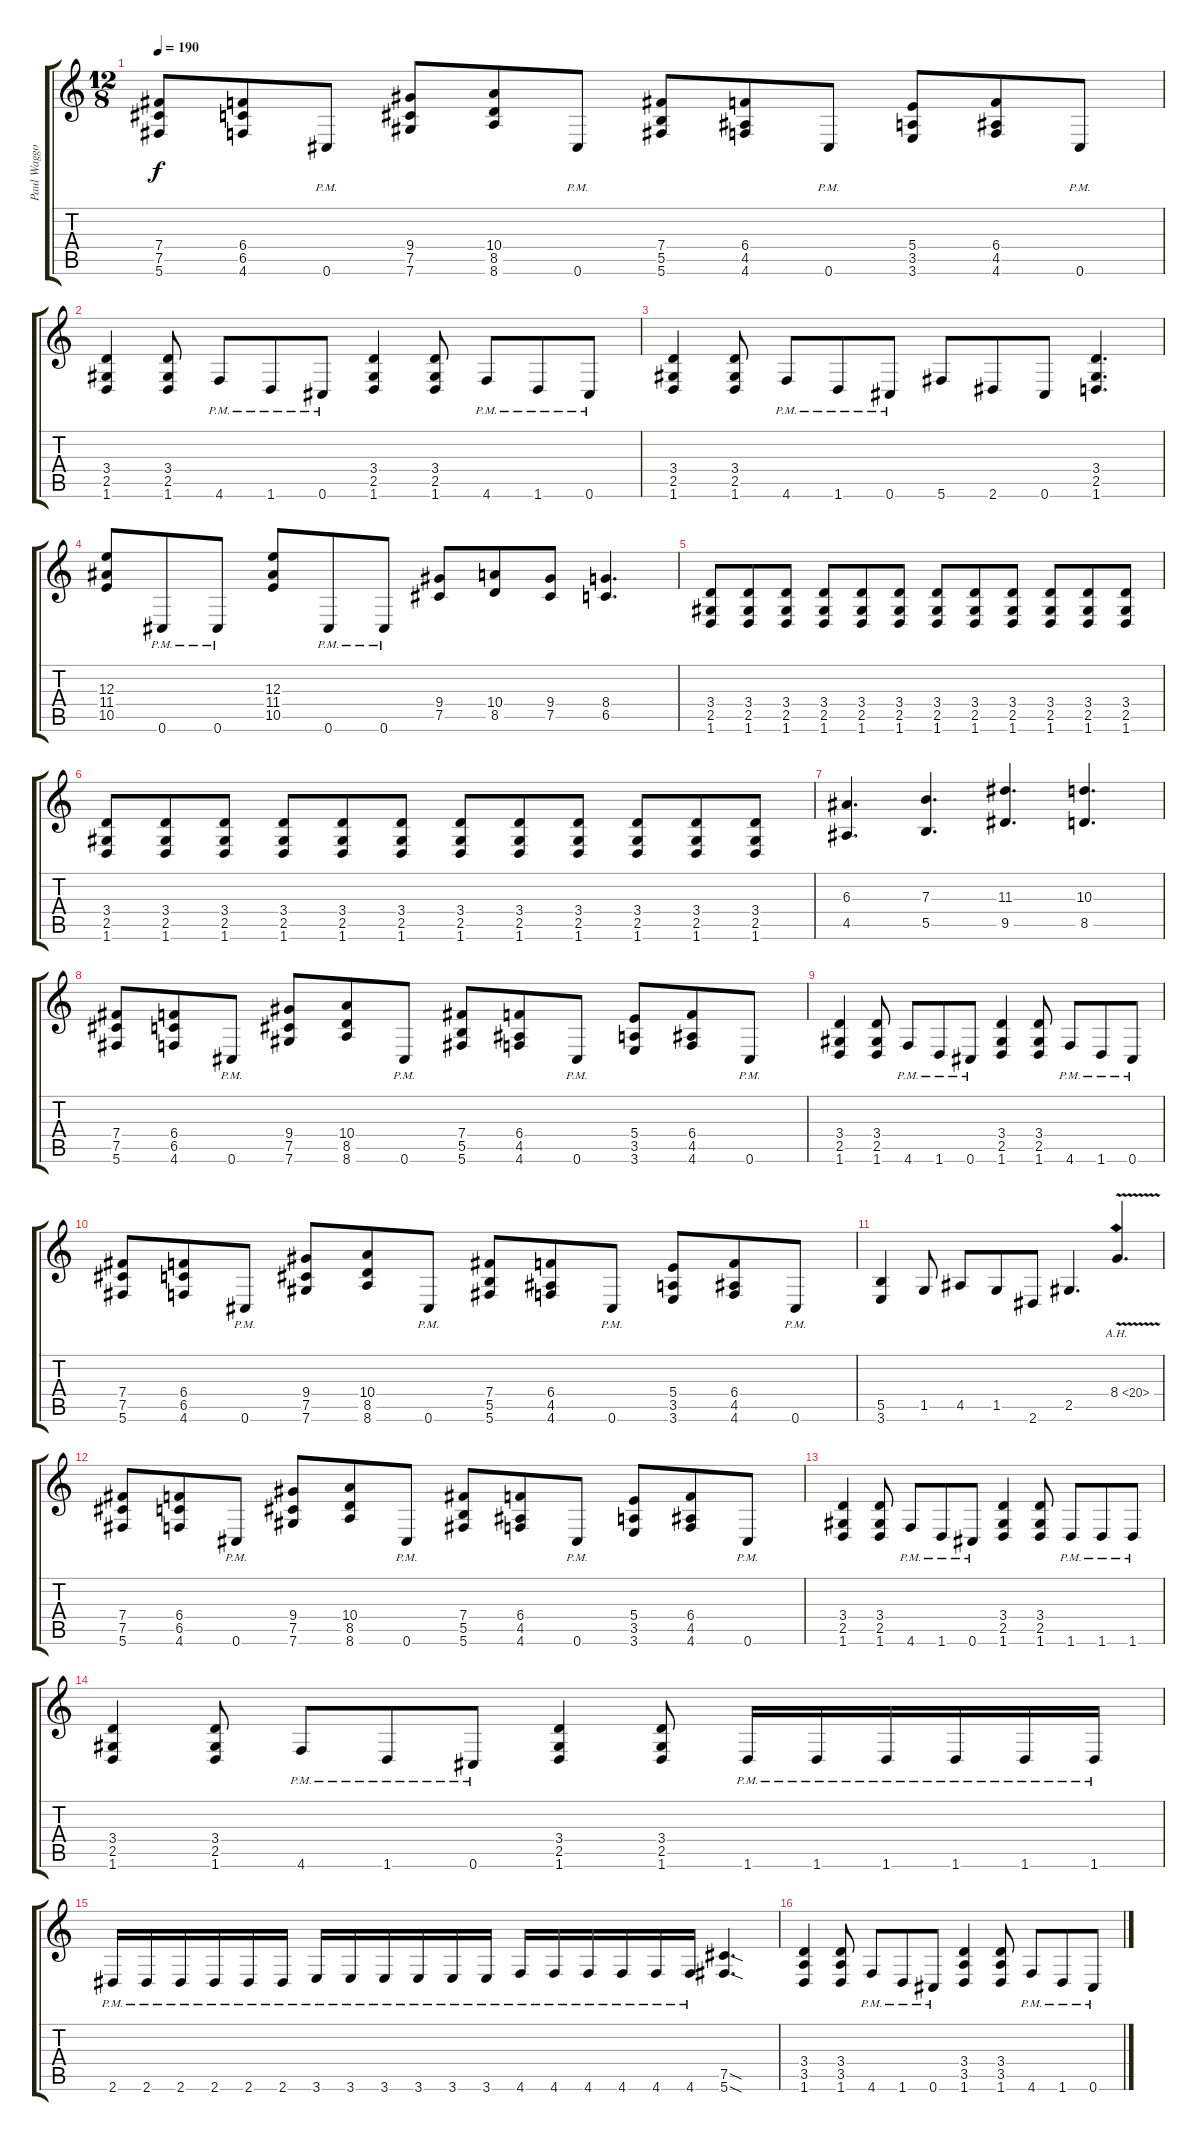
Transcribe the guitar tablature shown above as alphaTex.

\track ("Paul Waggoner" "Paul Waggo") {instrument overdrivenguitar}
\staff {score tabs}
\tuning (Db4 Ab3 E3 B2 Gb2 Db2) {hide}
\ts (12 8)
\tempo 190
\clef g2
\ks c
(7.4 7.5 5.6).8{dy f} (6.4 6.5 4.6).8 0.6{pm}.8 (9.4 7.5 7.6).8 (10.4 8.5 8.6).8 0.6{pm}.8 (7.4 5.5 5.6).8 (6.4 4.5 4.6).8 0.6{pm}.8 (5.4 3.5 3.6).8 (6.4 4.5 4.6).8 0.6{pm}.8 |
(3.4 2.5 1.6).4 (3.4 2.5 1.6).8 4.6{pm}.8 1.6{pm}.8 0.6{pm}.8 (3.4 2.5 1.6).4 (3.4 2.5 1.6).8 4.6{pm}.8 1.6{pm}.8 0.6{pm}.8 |
(3.4 2.5 1.6).4 (3.4 2.5 1.6).8 4.6{pm}.8 1.6{pm}.8 0.6{pm}.8 5.6.8 2.6.8 0.6.8 (3.4 2.5 1.6).4{d} |
(12.3 11.4 10.5).8 0.6{pm}.8 0.6{pm}.8 (12.3 11.4 10.5).8 0.6{pm}.8 0.6{pm}.8 (9.4 7.5).8 (10.4 8.5).8 (9.4 7.5).8 (8.4 6.5).4{d} |
(3.4 2.5 1.6).8 (3.4 2.5 1.6).8 (3.4 2.5 1.6).8 (3.4 2.5 1.6).8 (3.4 2.5 1.6).8 (3.4 2.5 1.6).8 (3.4 2.5 1.6).8 (3.4 2.5 1.6).8 (3.4 2.5 1.6).8 (3.4 2.5 1.6).8 (3.4 2.5 1.6).8 (3.4 2.5 1.6).8 |
(3.4 2.5 1.6).8 (3.4 2.5 1.6).8 (3.4 2.5 1.6).8 (3.4 2.5 1.6).8 (3.4 2.5 1.6).8 (3.4 2.5 1.6).8 (3.4 2.5 1.6).8 (3.4 2.5 1.6).8 (3.4 2.5 1.6).8 (3.4 2.5 1.6).8 (3.4 2.5 1.6).8 (3.4 2.5 1.6).8 |
(6.3 4.5).4{d} (7.3 5.5).4{d} (11.3 9.5).4{d} (10.3 8.5).4{d} |
(7.4 7.5 5.6).8 (6.4 6.5 4.6).8 0.6{pm}.8 (9.4 7.5 7.6).8 (10.4 8.5 8.6).8 0.6{pm}.8 (7.4 5.5 5.6).8 (6.4 4.5 4.6).8 0.6{pm}.8 (5.4 3.5 3.6).8 (6.4 4.5 4.6).8 0.6{pm}.8 |
(3.4 2.5 1.6).4 (3.4 2.5 1.6).8 4.6{pm}.8 1.6{pm}.8 0.6{pm}.8 (3.4 2.5 1.6).4 (3.4 2.5 1.6).8 4.6{pm}.8 1.6{pm}.8 0.6{pm}.8 |
(7.4 7.5 5.6).8 (6.4 6.5 4.6).8 0.6{pm}.8 (9.4 7.5 7.6).8 (10.4 8.5 8.6).8 0.6{pm}.8 (7.4 5.5 5.6).8 (6.4 4.5 4.6).8 0.6{pm}.8 (5.4 3.5 3.6).8 (6.4 4.5 4.6).8 0.6{pm}.8 |
(5.5 3.6).4 1.5.8 4.5.8 1.5.8 2.6.8 2.5.4{d} 8.4{ah 12 v}.4{d} |
(7.4 7.5 5.6).8 (6.4 6.5 4.6).8 0.6{pm}.8 (9.4 7.5 7.6).8 (10.4 8.5 8.6).8 0.6{pm}.8 (7.4 5.5 5.6).8 (6.4 4.5 4.6).8 0.6{pm}.8 (5.4 3.5 3.6).8 (6.4 4.5 4.6).8 0.6{pm}.8 |
(3.4 2.5 1.6).4 (3.4 2.5 1.6).8 4.6{pm}.8 1.6{pm}.8 0.6{pm}.8 (3.4 2.5 1.6).4 (3.4 2.5 1.6).8 1.6{pm}.8 1.6{pm}.8 1.6{pm}.8 |
(3.4 2.5 1.6).4 (3.4 2.5 1.6).8 4.6{pm}.8 1.6{pm}.8 0.6{pm}.8 (3.4 2.5 1.6).4 (3.4 2.5 1.6).8 1.6{pm}.16 1.6{pm}.16 1.6{pm}.16 1.6{pm}.16 1.6{pm}.16 1.6{pm}.16 |
2.6{pm}.16 2.6{pm}.16 2.6{pm}.16 2.6{pm}.16 2.6{pm}.16 2.6{pm}.16 3.6{pm}.16 3.6{pm}.16 3.6{pm}.16 3.6{pm}.16 3.6{pm}.16 3.6{pm}.16 4.6{pm}.16 4.6{pm}.16 4.6{pm}.16 4.6{pm}.16 4.6{pm}.16 4.6{pm}.16 (7.5{sod} 5.6{sod}).4{d} |
(3.4 3.5 1.6).4 (3.4 3.5 1.6).8 4.6{pm}.8 1.6{pm}.8 0.6{pm}.8 (3.4 3.5 1.6).4 (3.4 3.5 1.6).8 4.6{pm}.8 1.6{pm}.8 0.6{pm}.8
